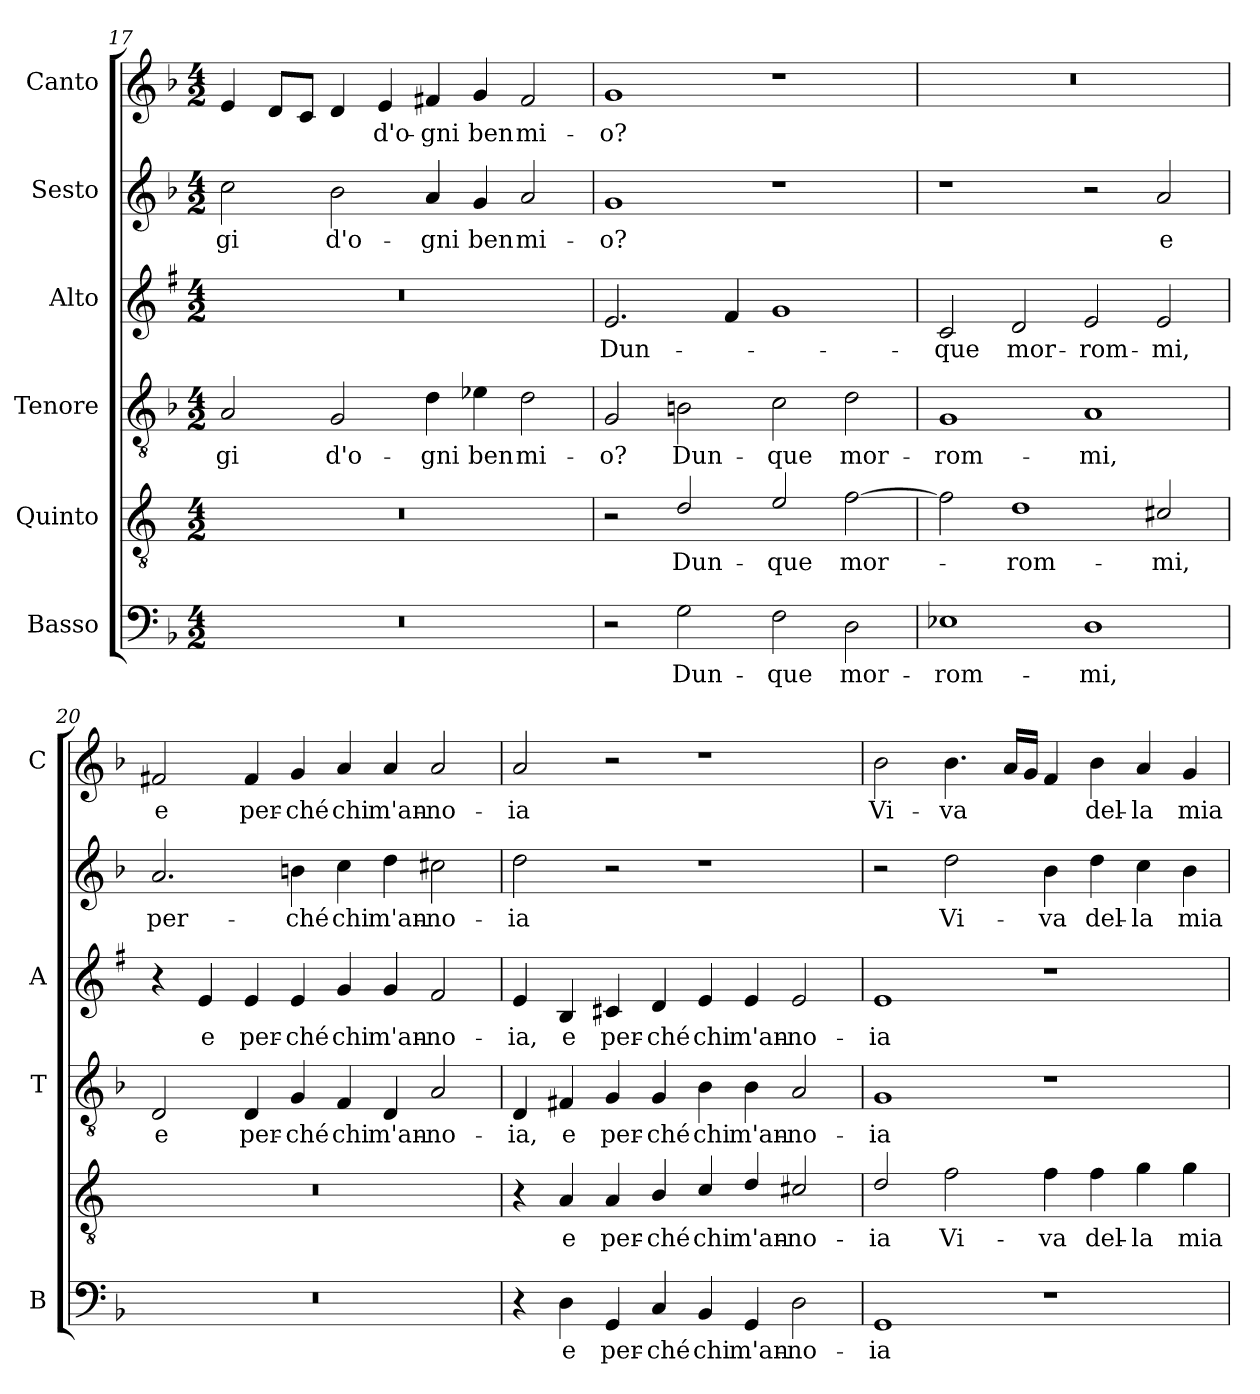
**kern	**text	**kern	**text	**kern	**text	**kern	**text	**kern	**text	**kern	**text
*part6	*part6	*part5	*part5	*part4	*part4	*part3	*part3	*part2	*part2	*part1	*part1
*staff6	*staff6	*staff5	*staff5	*staff4	*staff4	*staff3	*staff3	*staff2	*staff2	*staff1	*staff1
*I"Basso	*	*I"Quinto	*	*I"Tenore	*	*I"Alto	*	*I"Sesto	*	*I"Canto	*
*I'B	*	*	*	*I'T	*	*I'A	*	*	*	*I'C	*
!!LO:LB:g=z
*clefF4	*	*clefGv2	*	*clefGv2	*	*clefG2	*	*clefG2	*	*clefG2	*
*	*	*ITrd4c7	*	*	*	*ITrd1c2	*	*	*	*	*
*k[b-]	*	*k[b-]	*	*k[b-]	*	*k[b-]	*	*k[b-]	*	*k[b-]	*
*F:	*	*F:	*	*F:	*	*F:	*	*F:	*	*F:	*
*M4/2	*	*M4/2	*	*M4/2	*	*M4/2	*	*M4/2	*	*M4/2	*
=17	=17	=17	=17	=17	=17	=17	=17	=17	=17	=17	=17
!	!	!	!	!	!LO:LY:b	!	!	!	!LO:LY:b	!	!
0r	.	0r	.	2A/	-gi	0r	.	2cc\	-gi	4e/	.
.	.	.	.	.	.	.	.	.	.	8d/L	.
.	.	.	.	.	.	.	.	.	.	8c/J	.
!	!	!	!	!	!LO:LY:b	!	!	!	!LO:LY:b	!	!
.	.	.	.	2G/	d'o-	.	.	2b-\	d'o-	4d/	.
!	!	!	!	!	!	!	!	!	!	!	!LO:LY:b
.	.	.	.	.	.	.	.	.	.	4e/	d'o-
!	!	!	!	!	!LO:LY:b	!	!	!	!LO:LY:b	!	!LO:LY:b
.	.	.	.	4d\	-gni	.	.	4a/	-gni	4f#X/	-gni
!	!	!	!	!	!LO:LY:b	!	!	!	!LO:LY:b	!	!LO:LY:b
.	.	.	.	4e-X\	ben	.	.	4g/	ben	4g/	ben
!	!	!	!	!	!LO:LY:b	!	!	!	!LO:LY:b	!	!LO:LY:b
.	.	.	.	2d\	mi-	.	.	2a/	mi-	2f#/	mi-
=18	=18	=18	=18	=18	=18	=18	=18	=18	=18	=18	=18
!	!	!	!	!	!LO:LY:b	!	!LO:LY:b	!	!LO:LY:b	!	!LO:LY:b
2r	.	2r	.	2G/	-o?	2.d/	Dun-	1g	-o?	1g	-o?
!	!LO:LY:b	!	!LO:LY:b	!	!LO:LY:b	!	!	!	!	!	!
2G\	Dun-	2G/	Dun-	2Bn\	Dun-	.	.	.	.	.	.
.	.	.	.	.	.	4e/	.	.	.	.	.
!	!LO:LY:b	!	!LO:LY:b	!	!LO:LY:b	!	!	!	!	!	!
2F\	-que	2A/	-que	2c\	-que	1f	.	1r	.	1r	.
!	!LO:LY:b	!	!LO:LY:b	!	!LO:LY:b	!	!	!	!	!	!
2D\	mor-	[2B-\	mor-	2d\	mor-	.	.	.	.	.	.
=19	=19	=19	=19	=19	=19	=19	=19	=19	=19	=19	=19
!	!LO:LY:b	!	!	!	!LO:LY:b	!	!LO:LY:b	!	!	!	!
1E-X	-rom-	2B-\]	.	1G	-rom-	2B-/	-que	1r	.	0r	.
!	!	!	!LO:LY:b	!	!	!	!LO:LY:b	!	!	!	!
.	.	1G	-rom-	.	.	2c/	mor-	.	.	.	.
!	!LO:LY:b	!	!	!	!LO:LY:b	!	!LO:LY:b	!	!	!	!
1D	-mi,	.	.	1A	-mi,	2d/	-rom-	2r	.	.	.
!	!	!	!LO:LY:b	!	!	!	!LO:LY:b	!	!LO:LY:b	!	!
.	.	2F#X/	-mi,	.	.	2d/	-mi,	2a/	e	.	.
=20	=20	=20	=20	=20	=20	=20	=20	=20	=20	=20	=20
!	!	!	!	!	!LO:LY:b	!	!	!	!LO:LY:b	!	!LO:LY:b
0r	.	0r	.	2D/	e	4r	.	2.a/	per-	2f#X/	e
!	!	!	!	!	!	!	!LO:LY:b	!	!	!	!
.	.	.	.	.	.	4d/	e	.	.	.	.
!	!	!	!	!	!LO:LY:b	!	!LO:LY:b	!	!	!	!LO:LY:b
.	.	.	.	4D/	per-	4d/	per-	.	.	4f#/	per-
!	!	!	!	!	!LO:LY:b	!	!LO:LY:b	!	!LO:LY:b	!	!LO:LY:b
.	.	.	.	4G/	-ché	4d/	-ché	4bn\	-ché	4g/	-ché
!	!	!	!	!	!LO:LY:b	!	!LO:LY:b	!	!LO:LY:b	!	!LO:LY:b
.	.	.	.	4F/	chi	4f/	chi	4cc\	chi	4a/	chi
!	!	!	!	!	!LO:LY:b	!	!LO:LY:b	!	!LO:LY:b	!	!LO:LY:b
.	.	.	.	4D/	m'an-	4f/	m'an-	4dd\	m'an-	4a/	m'an-
!	!	!	!	!	!LO:LY:b	!	!LO:LY:b	!	!LO:LY:b	!	!LO:LY:b
.	.	.	.	2A/	-no-	2e/	-no-	2cc#X\	-no-	2a/	-no-
!!LO:PB:g=z
=21	=21	=21	=21	=21	=21	=21	=21	=21	=21	=21	=21
!	!	!	!	!	!LO:LY:b	!	!LO:LY:b	!	!LO:LY:b	!	!LO:LY:b
4r	.	4r	.	4D/	-ia,	4d/	-ia,	2dd\	-ia	2a/	-ia
!	!LO:LY:b	!	!LO:LY:b	!	!LO:LY:b	!	!LO:LY:b	!	!	!	!
4D\	e	4D/	e	4F#X/	e	4A/	e	.	.	.	.
!	!LO:LY:b	!	!LO:LY:b	!	!LO:LY:b	!	!LO:LY:b	!	!	!	!
4GG/	per-	4D/	per-	4G/	per-	4Bn/	per-	2r	.	2r	.
!	!LO:LY:b	!	!LO:LY:b	!	!LO:LY:b	!	!LO:LY:b	!	!	!	!
4C/	-ché	4E/	-ché	4G/	-ché	4c/	-ché	.	.	.	.
!	!LO:LY:b	!	!LO:LY:b	!	!LO:LY:b	!	!LO:LY:b	!	!	!	!
4BB-/	chi	4F/	chi	4B-\	chi	4d/	chi	1r	.	1r	.
!	!LO:LY:b	!	!LO:LY:b	!	!LO:LY:b	!	!LO:LY:b	!	!	!	!
4GG/	m'an-	4G/	m'an-	4B-\	m'an-	4d/	m'an-	.	.	.	.
!	!LO:LY:b	!	!LO:LY:b	!	!LO:LY:b	!	!LO:LY:b	!	!	!	!
2D\	-no-	2F#X/	-no-	2A/	-no-	2d/	-no-	.	.	.	.
=22	=22	=22	=22	=22	=22	=22	=22	=22	=22	=22	=22
!	!LO:LY:b	!	!LO:LY:b	!	!LO:LY:b	!	!LO:LY:b	!	!	!	!LO:LY:b
1GG	-ia	2G/	-ia	1G	-ia	1d	-ia	2r	.	2b-\	Vi-
!	!	!	!LO:LY:b	!	!	!	!	!	!LO:LY:b	!	!LO:LY:b
.	.	2B-\	Vi-	.	.	.	.	2dd\	Vi-	4.b-\	-va
.	.	.	.	.	.	.	.	.	.	16a/LL	.
.	.	.	.	.	.	.	.	.	.	16g/JJ	.
!	!	!	!LO:LY:b	!	!	!	!	!	!LO:LY:b	!	!
1r	.	4B-\	-va	1r	.	1r	.	4b-\	-va	4f/	.
!	!	!	!LO:LY:b	!	!	!	!	!	!LO:LY:b	!	!LO:LY:b
.	.	4B-\	del-	.	.	.	.	4dd\	del-	4b-\	del-
!	!	!	!LO:LY:b	!	!	!	!	!	!LO:LY:b	!	!LO:LY:b
.	.	4c\	-la	.	.	.	.	4cc\	-la	4a/	-la
!	!	!	!LO:LY:b	!	!	!	!	!	!LO:LY:b	!	!LO:LY:b
.	.	4c\	mia	.	.	.	.	4b-\	mia	4g/	mia
=	=	=	=	=	=	=	=	=	=	=	=
*-	*-	*-	*-	*-	*-	*-	*-	*-	*-	*-	*-
